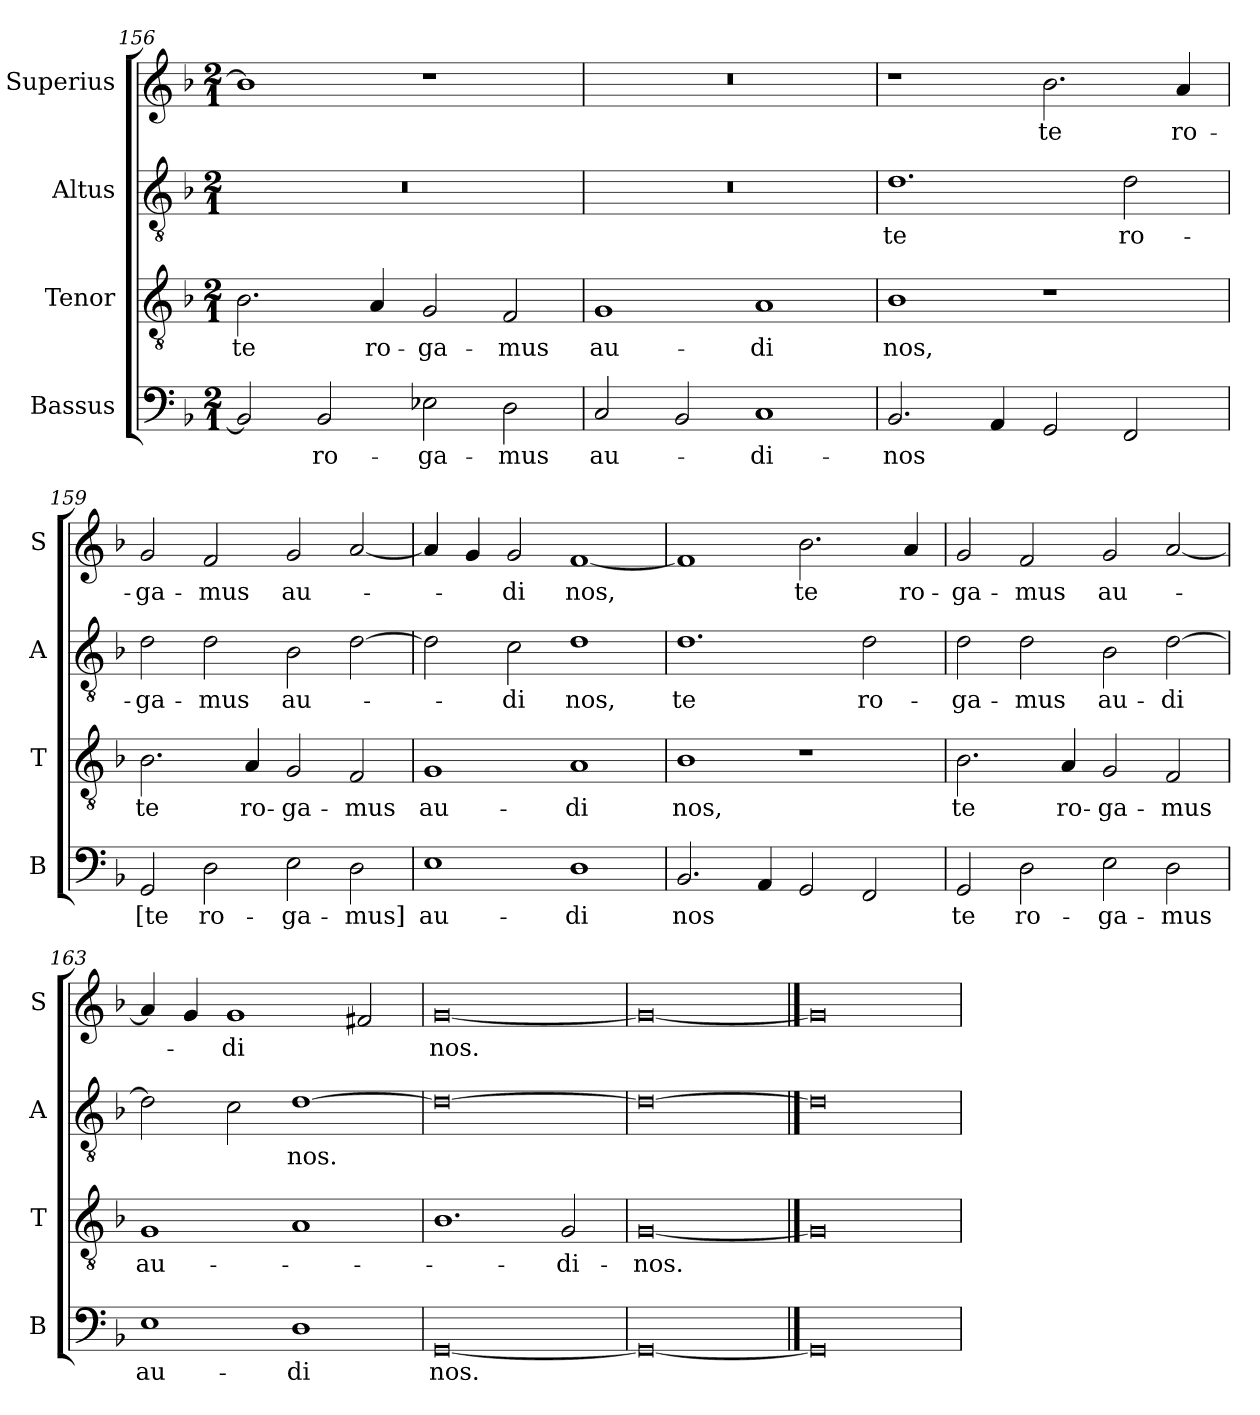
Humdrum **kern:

**kern	**text	**kern	**text	**kern	**text	**kern	**text
*part4	*part4	*part3	*part3	*part2	*part2	*part1	*part1
*staff4	*staff4	*staff3	*staff3	*staff2	*staff2	*staff1	*staff1
*I"Bassus	*	*I"Tenor	*	*I"Altus	*	*I"Superius	*
*I'B	*	*I'T	*	*I'A	*	*I'S	*
*clefF4	*	*clefGv2	*	*clefGv2	*	*clefG2	*
*k[b-]	*	*k[b-]	*	*k[b-]	*	*k[b-]	*
*F:	*	*F:	*	*F:	*	*F:	*
*M2/1	*	*M2/1	*	*M2/1	*	*M2/1	*
=156	=156	=156	=156	=156	=156	=156	=156
2BB-]	.	2.B-	te	0r	.	1b-]	.
2BB-	ro-	.	.	.	.	.	.
.	.	4A	ro-	.	.	.	.
2E-X	-ga-	2G	-ga-	.	.	1r	.
2D	-mus	2F	-mus	.	.	.	.
=157	=157	=157	=157	=157	=157	=157	=157
2C	au-	1G	au-	0r	.	0r	.
2BB-	.	.	.	.	.	.	.
1C	-di-	1A	-di	.	.	.	.
=158	=158	=158	=158	=158	=158	=158	=158
2.BB-	-nos	1B-	nos,	1.d	te	1r	.
4AA	.	.	.	.	.	.	.
2GG	.	1r	.	.	.	2.b-	te
2FF	.	.	.	2d	ro-	.	.
.	.	.	.	.	.	4a	ro-
=159	=159	=159	=159	=159	=159	=159	=159
2GG	[te	2.B-	te	2d	-ga-	2g	-ga-
2D	ro-	.	.	2d	-mus	2f	-mus
.	.	4A	ro-	.	.	.	.
2E	-ga-	2G	-ga-	2B-	au-	2g	au-
2D	-mus]	2F	-mus	[2d	.	[2a	.
=160	=160	=160	=160	=160	=160	=160	=160
1E	au-	1G	au-	2d]	.	4a]	.
.	.	.	.	.	.	4g	.
.	.	.	.	2c	-di	2g	-di
1D	-di	1A	-di	1d	nos,	[1f	nos,
=161	=161	=161	=161	=161	=161	=161	=161
2.BB-	nos	1B-	nos,	1.d	te	1f]	.
4AA	.	.	.	.	.	.	.
2GG	.	1r	.	.	.	2.b-	te
2FF	.	.	.	2d	ro-	.	.
.	.	.	.	.	.	4a	ro-
=162	=162	=162	=162	=162	=162	=162	=162
2GG	te	2.B-	te	2d	-ga-	2g	-ga-
2D	ro-	.	.	2d	-mus	2f	-mus
.	.	4A	ro-	.	.	.	.
2E	-ga-	2G	-ga-	2B-	au-	2g	au-
2D	-mus	2F	-mus	[2d	-di	[2a	.
=163	=163	=163	=163	=163	=163	=163	=163
1E	au-	1G	au-	2d]	.	4a]	.
.	.	.	.	.	.	4g	.
.	.	.	.	2c	.	1g	-di
1D	-di	1A	.	[1d	nos.	.	.
.	.	.	.	.	.	2f#X	.
=164	=164	=164	=164	=164	=164	=164	=164
[0GG	nos.	1.B-	.	0d_	.	[0g	nos.
.	.	2G	-di-	.	.	.	.
=165	=165	=165	=165	=165	=165	=165	=165
0GG_	.	[0G	-nos.	0d_	.	0g_	.
==166	==166	==166	==166	==166	==166	==166	==166
0GG]	.	0G]	.	0d]	.	0g]	.
=	=	=	=	=	=	=	=
*-	*-	*-	*-	*-	*-	*-	*-
